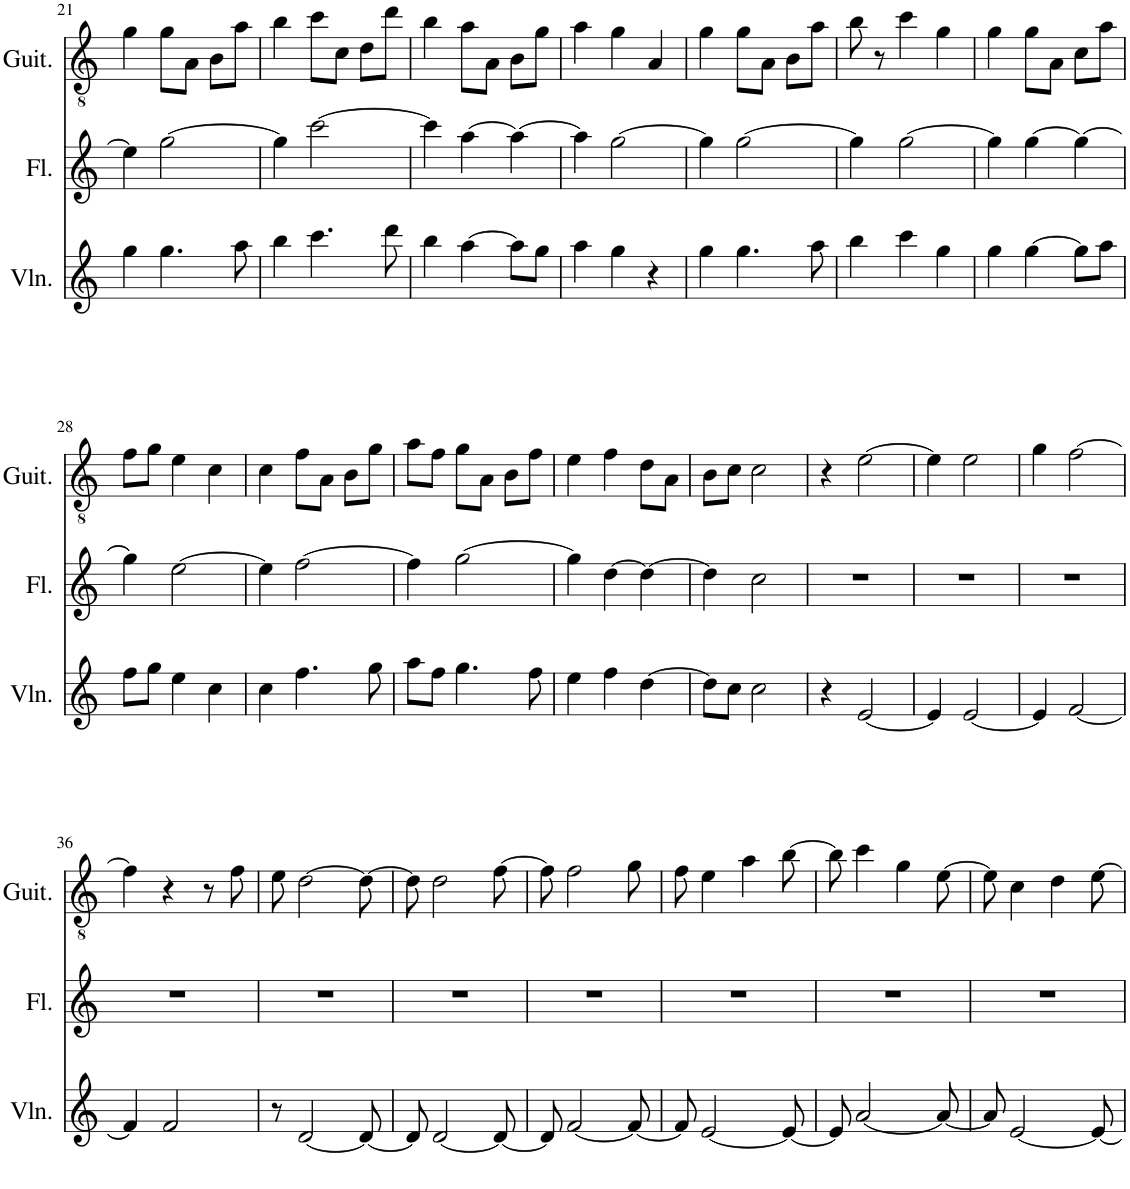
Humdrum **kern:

**kern	**kern	**kern
*part3	*part2	*part1
*staff3	*staff2	*staff1
*I"Violin	*I"Flute	*I"Guitar
*I'Vln.	*I'Fl.	*I'Guit.
!!LO:PB:g=z
*clefG2	*clefG2	*clefGv2
*k[]	*k[]	*k[]
*M3/4	*M3/4	*M3/4
=21	=21	=21
4gg\	4ee\]	4g\
4.gg\	[2gg\	8g\L
.	.	8A\J
.	.	8B\L
8aa\	.	8a\J
=22	=22	=22
4bb\	4gg\]	4b\
4.ccc\	[2ccc\	8cc\L
.	.	8c\J
.	.	8d\L
8ddd\	.	8dd\J
=23	=23	=23
4bb\	4ccc\]	4b\
[4aa\	[4aa\	8a\L
.	.	8A\J
8aa\L]	4aa\_	8B\L
8gg\J	.	8g\J
=24	=24	=24
4aa\	4aa\]	4a\
4gg\	[2gg\	4g\
4r	.	4A/
=25	=25	=25
4gg\	4gg\]	4g\
4.gg\	[2gg\	8g\L
.	.	8A\J
.	.	8B\L
8aa\	.	8a\J
=26	=26	=26
4bb\	4gg\]	8b\
.	.	8r
4ccc\	[2gg\	4cc\
4gg\	.	4g\
=27	=27	=27
4gg\	4gg\]	4g\
[4gg\	[4gg\	8g\L
.	.	8A\J
8gg\L]	4gg\_	8c\L
8aa\J	.	8a\J
!!LO:LB:g=z
=28	=28	=28
8ff\L	4gg\]	8f\L
8gg\J	.	8g\J
4ee\	[2ee\	4e\
4cc\	.	4c\
=29	=29	=29
4cc\	4ee\]	4c\
4.ff\	[2ff\	8f\L
.	.	8A\J
.	.	8B\L
8gg\	.	8g\J
=30	=30	=30
8aa\L	4ff\]	8a\L
8ff\J	.	8f\J
4.gg\	[2gg\	8g\L
.	.	8A\J
.	.	8B\L
8ff\	.	8f\J
=31	=31	=31
4ee\	4gg\]	4e\
4ff\	[4dd\	4f\
[4dd\	4dd\_	8d\L
.	.	8A\J
=32	=32	=32
8dd\L]	4dd\]	8B\L
8cc\J	.	8c\J
2cc\	2cc\	2c\
=33	=33	=33
4r	2.r	4r
[2e/	.	[2e\
=34	=34	=34
4e/]	2.r	4e\]
[2e/	.	2e\
=35	=35	=35
4e/]	2.r	4g\
[2f/	.	[2f\
!!LO:LB:g=z
=36	=36	=36
4f/]	2.r	4f\]
2f/	.	4r
.	.	8r
.	.	8f\
=37	=37	=37
8r	2.r	8e\
[2d/	.	[2d\
8d/_	.	8d\_
=38	=38	=38
8d/]	2.r	8d\]
[2d/	.	2d\
8d/_	.	[8f\
=39	=39	=39
8d/]	2.r	8f\]
[2f/	.	2f\
8f/_	.	8g\
=40	=40	=40
8f/]	2.r	8f\
[2e/	.	4e\
.	.	4a\
8e/_	.	[8b\
=41	=41	=41
8e/]	2.r	8b\]
[2a/	.	4cc\
.	.	4g\
8a/_	.	[8e\
=42	=42	=42
8a/]	2.r	8e\]
[2e/	.	4c\
.	.	4d\
8e/_	.	[8e\
=	=	=
*-	*-	*-
